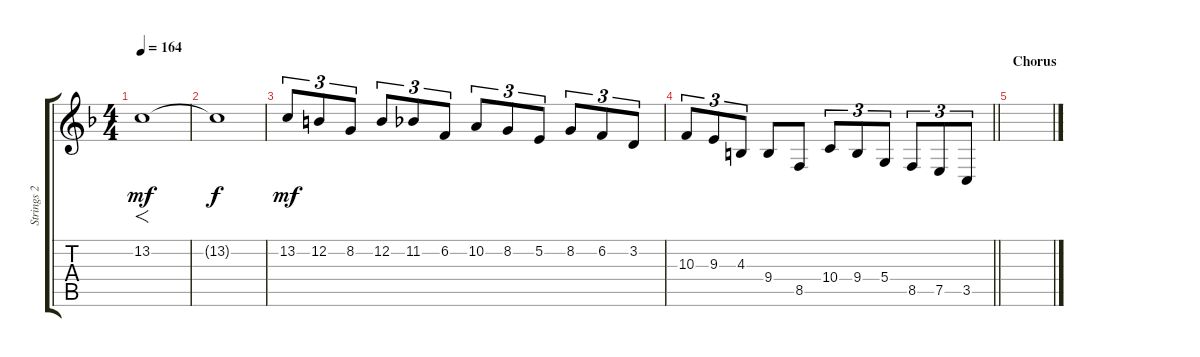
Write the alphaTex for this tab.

\track ("Strings 2" "Strings 2") {instrument stringensemble1}
\staff {score tabs}
\tuning (E4 B3 G3 D3 A2 E2) {hide}
\ts (4 4)
\tempo 164
\clef g2
\ks dminor
13.2.1{f dy mf} |
13.2{t}.1{dy f} |
13.2.8{tu (3 2) dy mf} 12.2.8{tu (3 2)} 8.2.8{tu (3 2)} 12.2.8{tu (3 2)} 11.2.8{tu (3 2)} 6.2.8{tu (3 2)} 10.2.8{tu (3 2)} 8.2.8{tu (3 2)} 5.2.8{tu (3 2)} 8.2.8{tu (3 2)} 6.2.8{tu (3 2)} 3.2.8{tu (3 2)} |
\barLineRight lightlight
10.3.8{tu (3 2)} 9.3.8{tu (3 2)} 4.3.8{tu (3 2)} 9.4.8 8.5.8 10.4.8{tu (3 2)} 9.4.8{tu (3 2)} 5.4.8{tu (3 2)} 8.5.8{tu (3 2)} 7.5.8{tu (3 2)} 3.5.8{tu (3 2)} |
\section ("" "Chorus")
